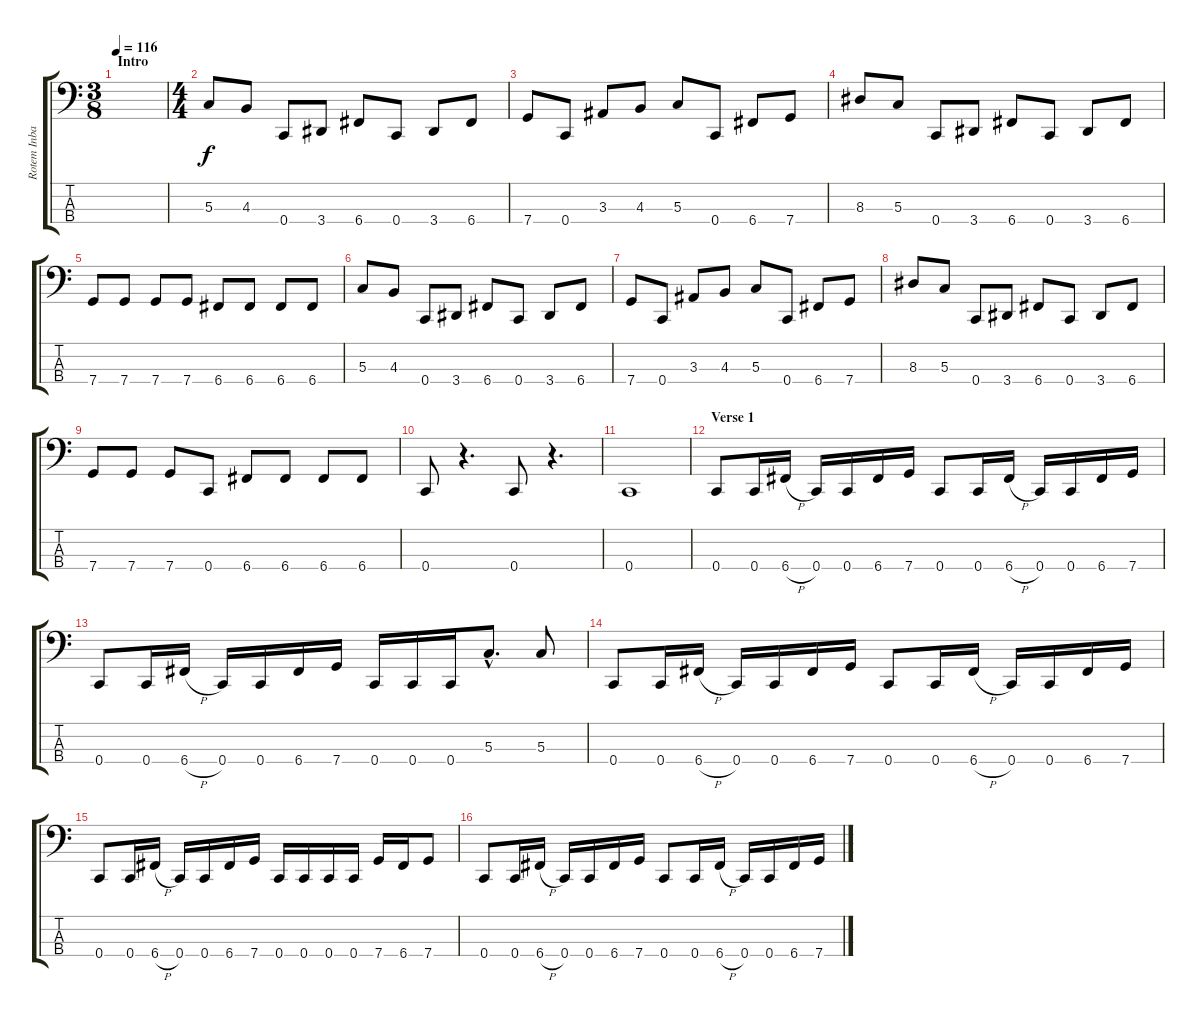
\track ("Rotem Inbar" "Rotem Inba") {instrument electricbasspick}
\staff {score tabs}
\tuning (F2 C2 G1 C1) {hide}
\ts (3 8)
\section ("" "Intro")
\tempo 116
\clef f4
\ks c
|
\ts (4 4)
5.3.8 4.3.8 0.4.8 3.4.8 6.4.8 0.4.8 3.4.8 6.4.8 |
7.4.8 0.4.8 3.3.8 4.3.8 5.3.8 0.4.8 6.4.8 7.4.8 |
8.3.8 5.3.8 0.4.8 3.4.8 6.4.8 0.4.8 3.4.8 6.4.8 |
7.4.8 7.4.8 7.4.8 7.4.8 6.4.8 6.4.8 6.4.8 6.4.8 |
5.3.8 4.3.8 0.4.8 3.4.8 6.4.8 0.4.8 3.4.8 6.4.8 |
7.4.8 0.4.8 3.3.8 4.3.8 5.3.8 0.4.8 6.4.8 7.4.8 |
8.3.8 5.3.8 0.4.8 3.4.8 6.4.8 0.4.8 3.4.8 6.4.8 |
7.4.8 7.4.8 7.4.8 0.4.8 6.4.8 6.4.8 6.4.8 6.4.8 |
0.4.8 r.4{d} 0.4.8 r.4{d} |
0.4.1 |
\section ("" "Verse 1")
0.4.8 0.4.16 6.4{h}.16 0.4.16 0.4.16 6.4.16 7.4.16 0.4.8 0.4.16 6.4{h}.16 0.4.16 0.4.16 6.4.16 7.4.16 |
0.4.8 0.4.16 6.4{h}.16 0.4.16 0.4.16 6.4.16 7.4.16 0.4.16 0.4.16 0.4.16 5.3{hac}.8{d} 5.3.8 |
0.4.8 0.4.16 6.4{h}.16 0.4.16 0.4.16 6.4.16 7.4.16 0.4.8 0.4.16 6.4{h}.16 0.4.16 0.4.16 6.4.16 7.4.16 |
0.4.8 0.4.16 6.4{h}.16 0.4.16 0.4.16 6.4.16 7.4.16 0.4.16 0.4.16 0.4.16 0.4.16 7.4.16 6.4.16 7.4.8 |
0.4.8 0.4.16 6.4{h}.16 0.4.16 0.4.16 6.4.16 7.4.16 0.4.8 0.4.16 6.4{h}.16 0.4.16 0.4.16 6.4.16 7.4.16
